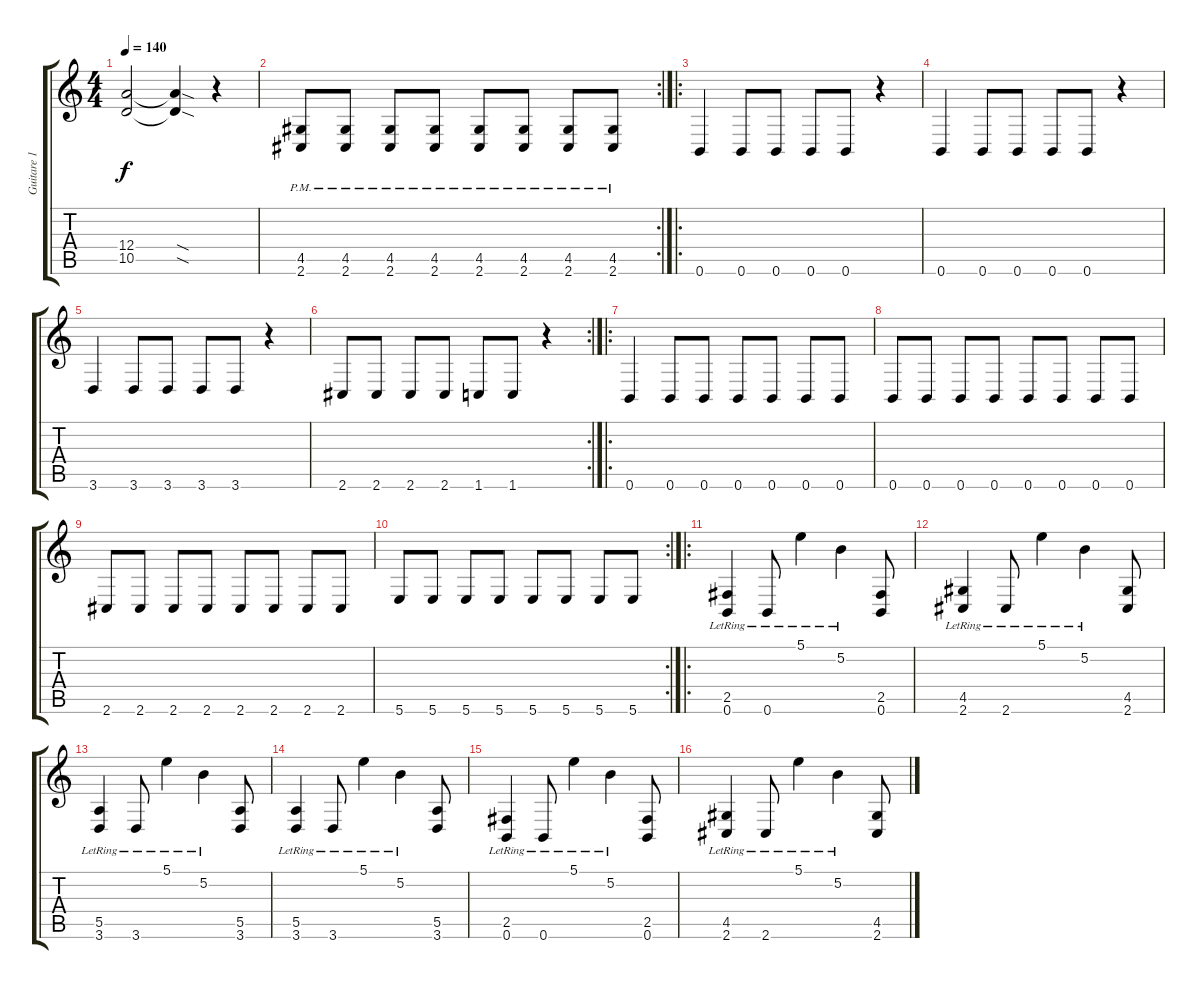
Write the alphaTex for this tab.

\track ("Guitare 1" "Guitare 1") {instrument distortionguitar}
\staff {score tabs}
\tuning (B3 Gb3 D3 A2 E2 B1) {hide}
\ts (4 4)
\tempo 140
\clef g2
\ks c
(12.4 10.5).2{dy f} (12.4{sod t} 10.5{sod t}).4 r.4 |
\rc 2
(4.5{pm} 2.6{pm}).8 (4.5{pm} 2.6{pm}).8 (4.5{pm} 2.6{pm}).8 (4.5{pm} 2.6{pm}).8 (4.5{pm} 2.6{pm}).8 (4.5{pm} 2.6{pm}).8 (4.5{pm} 2.6{pm}).8 (4.5{pm} 2.6{pm}).8 |
\ro
0.6.4 0.6.8 0.6.8 0.6.8 0.6.8 r.4 |
0.6.4 0.6.8 0.6.8 0.6.8 0.6.8 r.4 |
3.6.4 3.6.8 3.6.8 3.6.8 3.6.8 r.4 |
\rc 2
2.6.8 2.6.8 2.6.8 2.6.8 1.6.8 1.6.8 r.4 |
\ro
0.6.4 0.6.8 0.6.8 0.6.8 0.6.8 0.6.8 0.6.8 |
0.6.8 0.6.8 0.6.8 0.6.8 0.6.8 0.6.8 0.6.8 0.6.8 |
2.6.8 2.6.8 2.6.8 2.6.8 2.6.8 2.6.8 2.6.8 2.6.8 |
\rc 2
5.6.8 5.6.8 5.6.8 5.6.8 5.6.8 5.6.8 5.6.8 5.6.8 |
\ro
(2.5{lr} 0.6{lr}).4 0.6{lr}.8 5.1{lr}.4 5.2{lr}.4 (2.5 0.6).8 |
(4.5{lr} 2.6{lr}).4 2.6{lr}.8 5.1{lr}.4 5.2{lr}.4 (4.5 2.6).8 |
(5.5{lr} 3.6{lr}).4 3.6{lr}.8 5.1{lr}.4 5.2{lr}.4 (5.5 3.6).8 |
(5.5{lr} 3.6{lr}).4 3.6{lr}.8 5.1{lr}.4 5.2{lr}.4 (5.5 3.6).8 |
(2.5{lr} 0.6{lr}).4 0.6{lr}.8 5.1{lr}.4 5.2{lr}.4 (2.5 0.6).8 |
(4.5{lr} 2.6{lr}).4 2.6{lr}.8 5.1{lr}.4 5.2{lr}.4 (4.5 2.6).8
